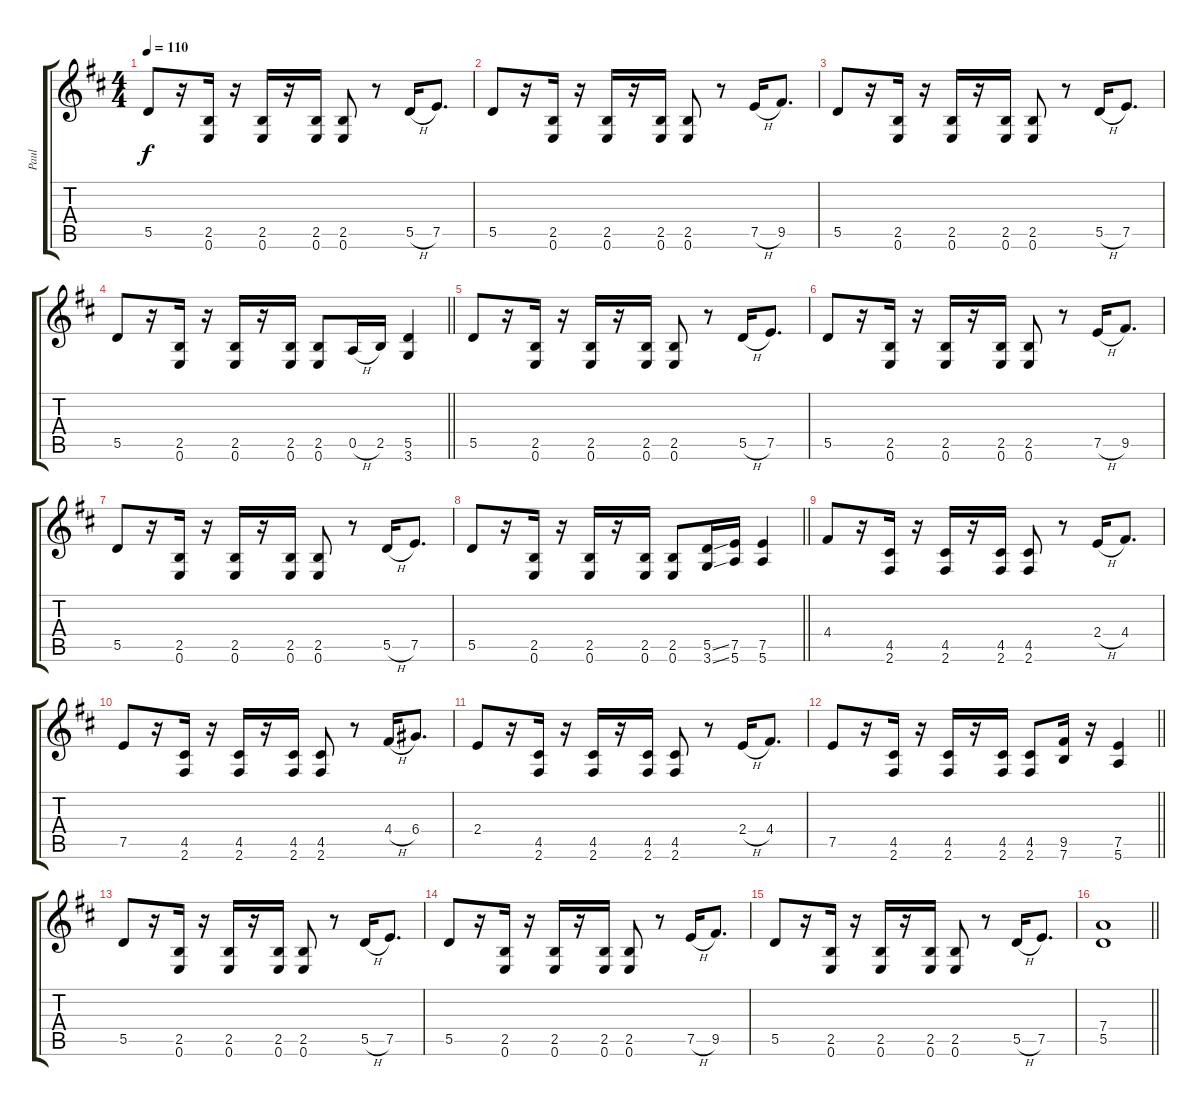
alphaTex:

\track ("Paul" "Paul") {instrument distortionguitar}
\staff {score tabs}
\tuning (E4 B3 G3 D3 A2 E2) {hide}
\ts (4 4)
\tempo 110
\clef g2
\ks d
5.5.8{dy f instrument distortionguitar} r.16 (2.5 0.6).16 r.16 (2.5 0.6).16 r.16 (2.5 0.6).16 (2.5 0.6).8 r.8 5.5{h}.16 7.5.8{d} |
5.5.8 r.16 (2.5 0.6).16 r.16 (2.5 0.6).16 r.16 (2.5 0.6).16 (2.5 0.6).8 r.8 7.5{h}.16 9.5.8{d} |
5.5.8 r.16 (2.5 0.6).16 r.16 (2.5 0.6).16 r.16 (2.5 0.6).16 (2.5 0.6).8 r.8 5.5{h}.16 7.5.8{d} |
\barLineRight lightlight
5.5.8 r.16 (2.5 0.6).16 r.16 (2.5 0.6).16 r.16 (2.5 0.6).16 (2.5 0.6).8 0.5{h}.16 2.5.16 (5.5 3.6).4 |
5.5.8 r.16 (2.5 0.6).16 r.16 (2.5 0.6).16 r.16 (2.5 0.6).16 (2.5 0.6).8 r.8 5.5{h}.16 7.5.8{d} |
5.5.8 r.16 (2.5 0.6).16 r.16 (2.5 0.6).16 r.16 (2.5 0.6).16 (2.5 0.6).8 r.8 7.5{h}.16 9.5.8{d} |
5.5.8 r.16 (2.5 0.6).16 r.16 (2.5 0.6).16 r.16 (2.5 0.6).16 (2.5 0.6).8 r.8 5.5{h}.16 7.5.8{d} |
\barLineRight lightlight
5.5.8 r.16 (2.5 0.6).16 r.16 (2.5 0.6).16 r.16 (2.5 0.6).16 (2.5 0.6).8 (5.5{ss} 3.6{ss}).16 (7.5 5.6).16 (7.5 5.6).4 |
4.4.8 r.16 (4.5 2.6).16 r.16 (4.5 2.6).16 r.16 (4.5 2.6).16 (4.5 2.6).8 r.8 2.4{h}.16 4.4.8{d} |
7.5.8 r.16 (4.5 2.6).16 r.16 (4.5 2.6).16 r.16 (4.5 2.6).16 (4.5 2.6).8 r.8 4.4{h}.16 6.4.8{d} |
2.4.8 r.16 (4.5 2.6).16 r.16 (4.5 2.6).16 r.16 (4.5 2.6).16 (4.5 2.6).8 r.8 2.4{h}.16 4.4.8{d} |
\barLineRight lightlight
7.5.8 r.16 (4.5 2.6).16 r.16 (4.5 2.6).16 r.16 (4.5 2.6).16 (4.5 2.6).8 (9.5 7.6).16 r.16 (7.5 5.6).4 |
5.5.8 r.16 (2.5 0.6).16 r.16 (2.5 0.6).16 r.16 (2.5 0.6).16 (2.5 0.6).8 r.8 5.5{h}.16 7.5.8{d} |
5.5.8 r.16 (2.5 0.6).16 r.16 (2.5 0.6).16 r.16 (2.5 0.6).16 (2.5 0.6).8 r.8 7.5{h}.16 9.5.8{d} |
5.5.8 r.16 (2.5 0.6).16 r.16 (2.5 0.6).16 r.16 (2.5 0.6).16 (2.5 0.6).8 r.8 5.5{h}.16 7.5.8{d} |
\barLineRight lightlight
(7.4 5.5).1
